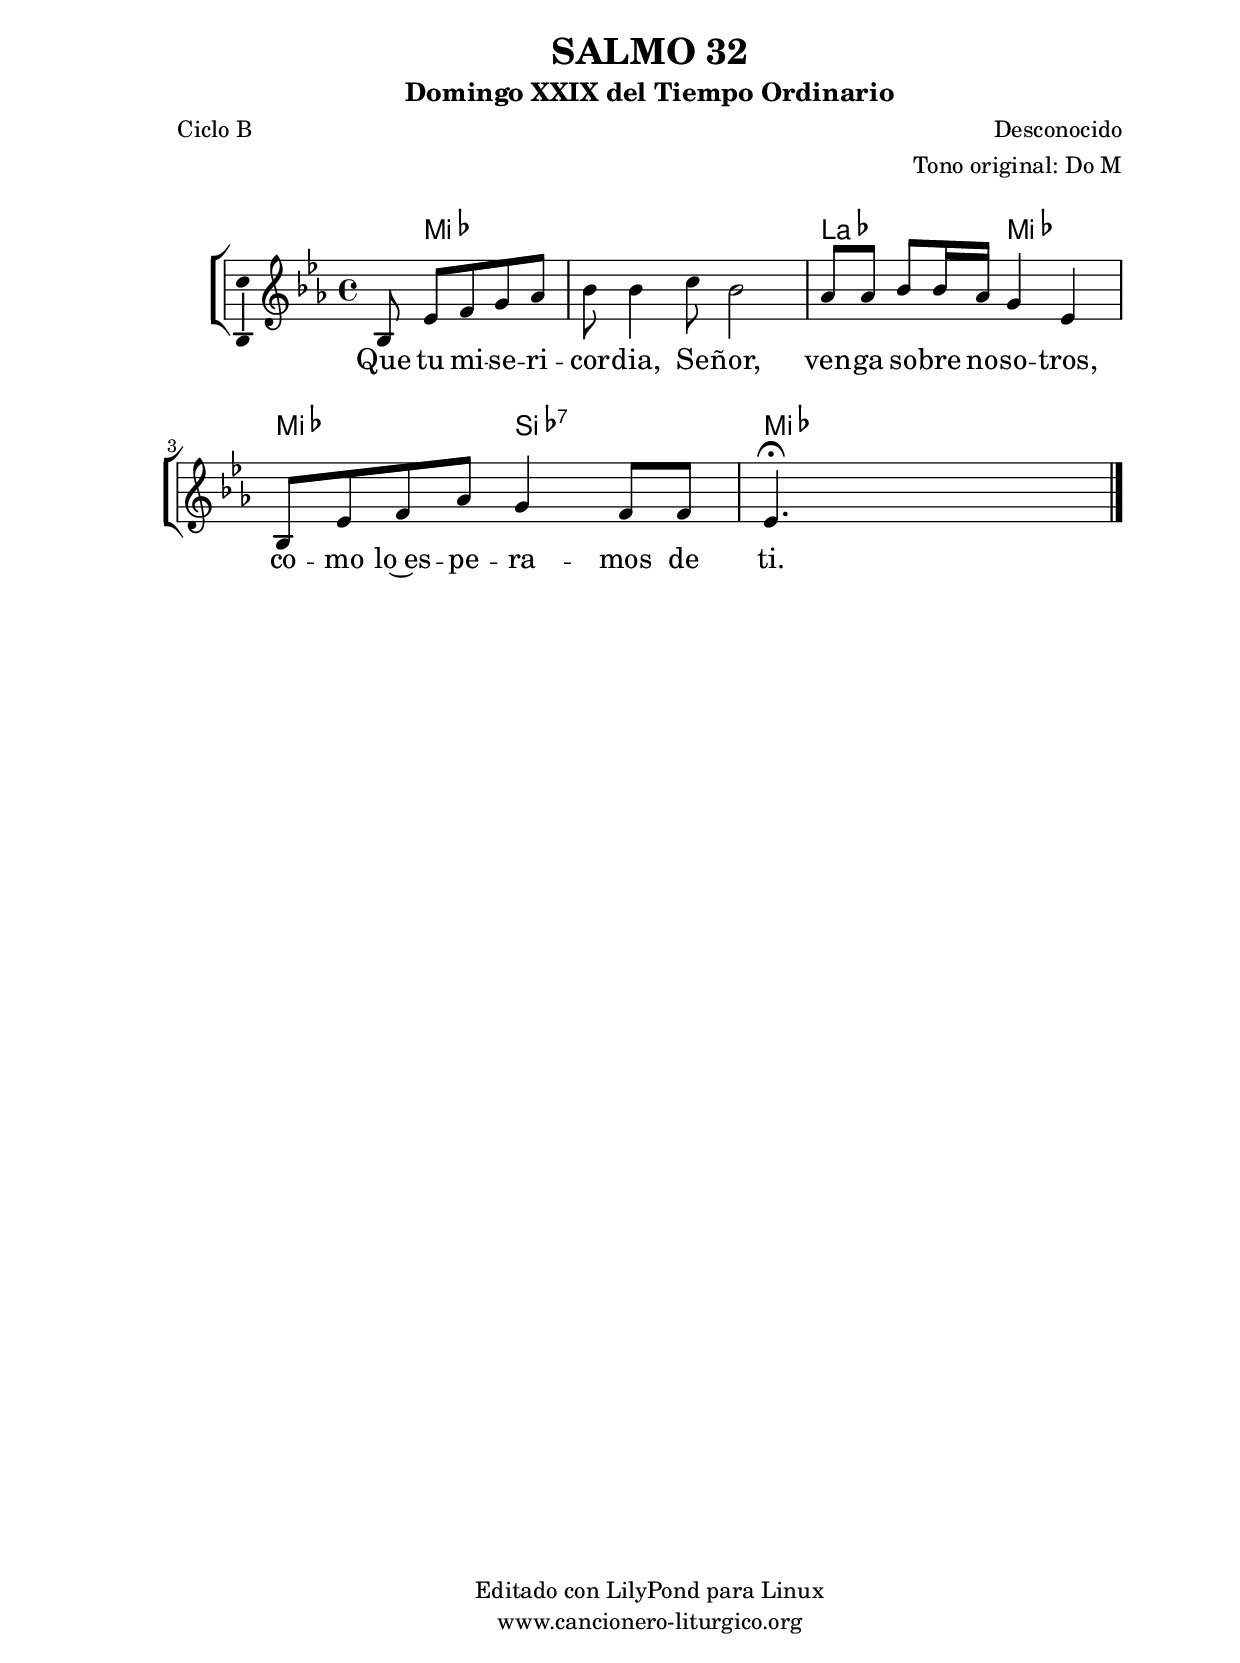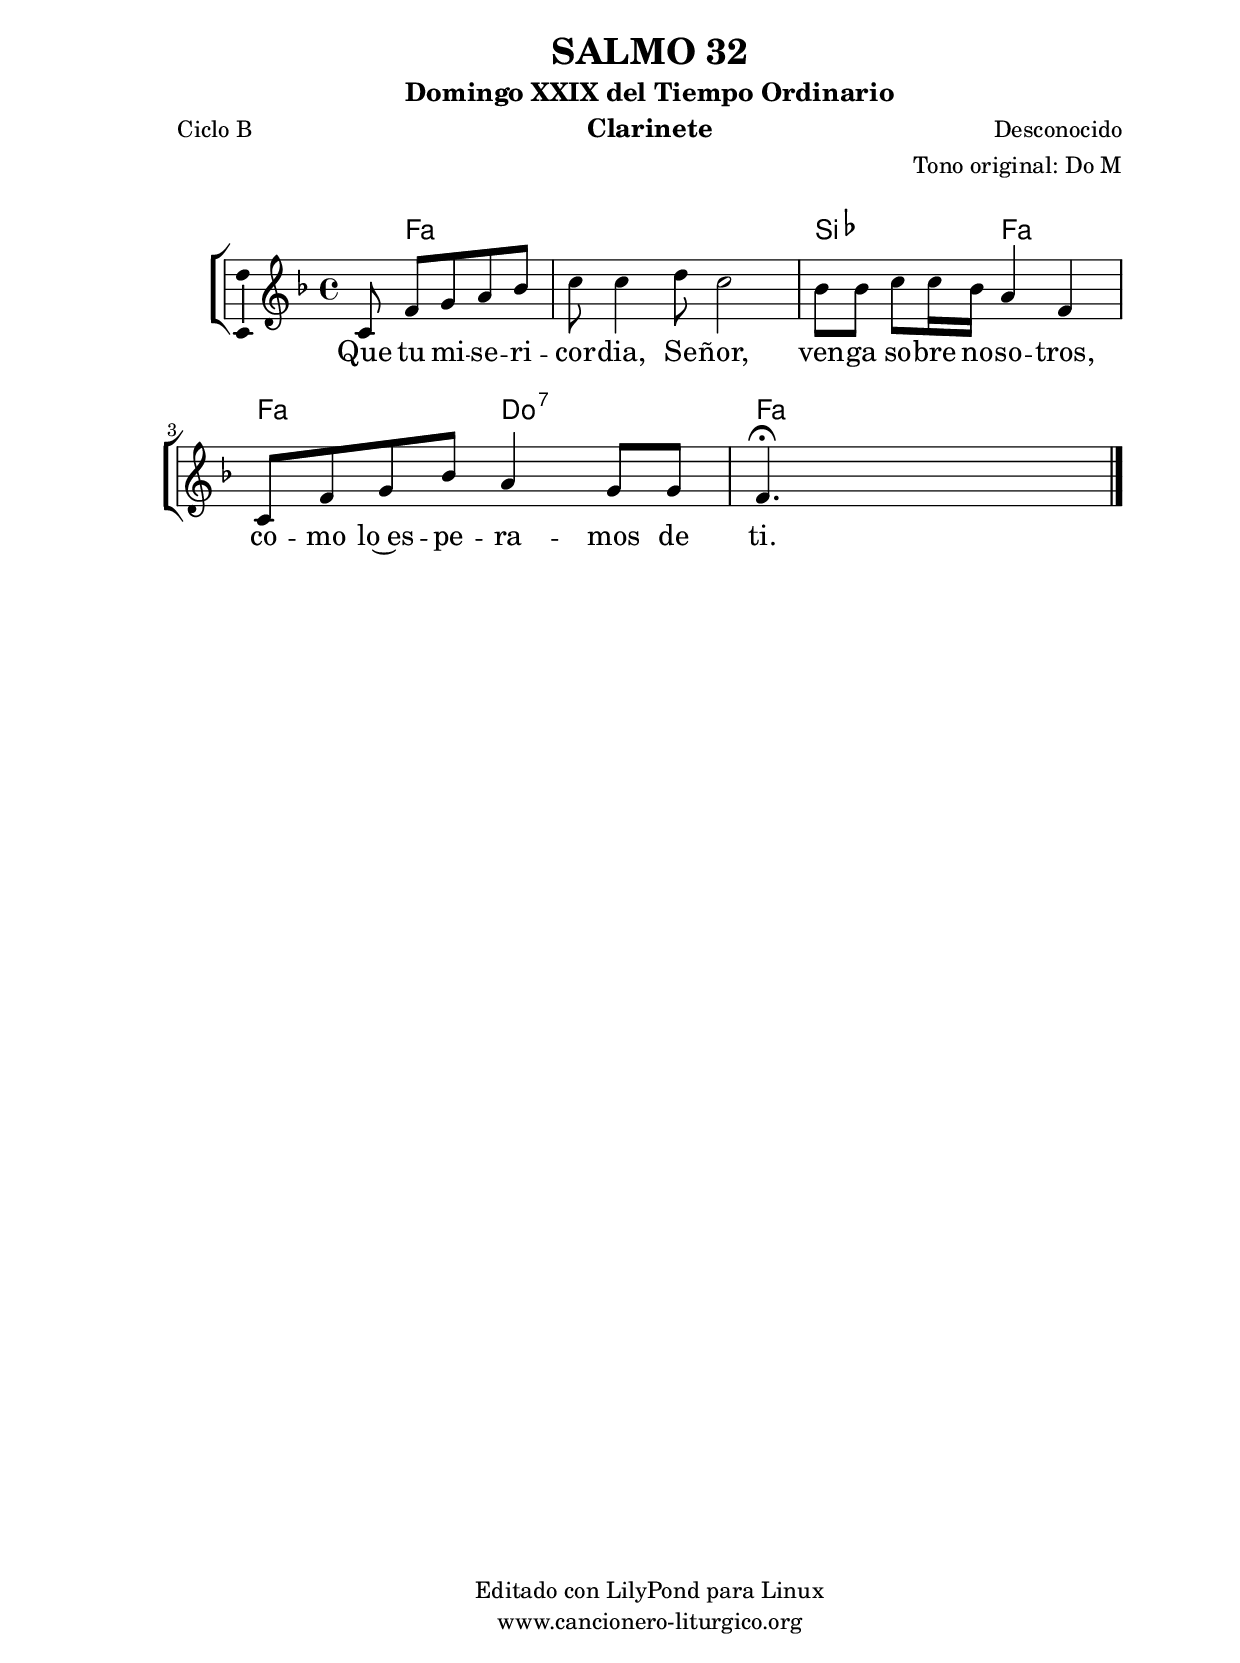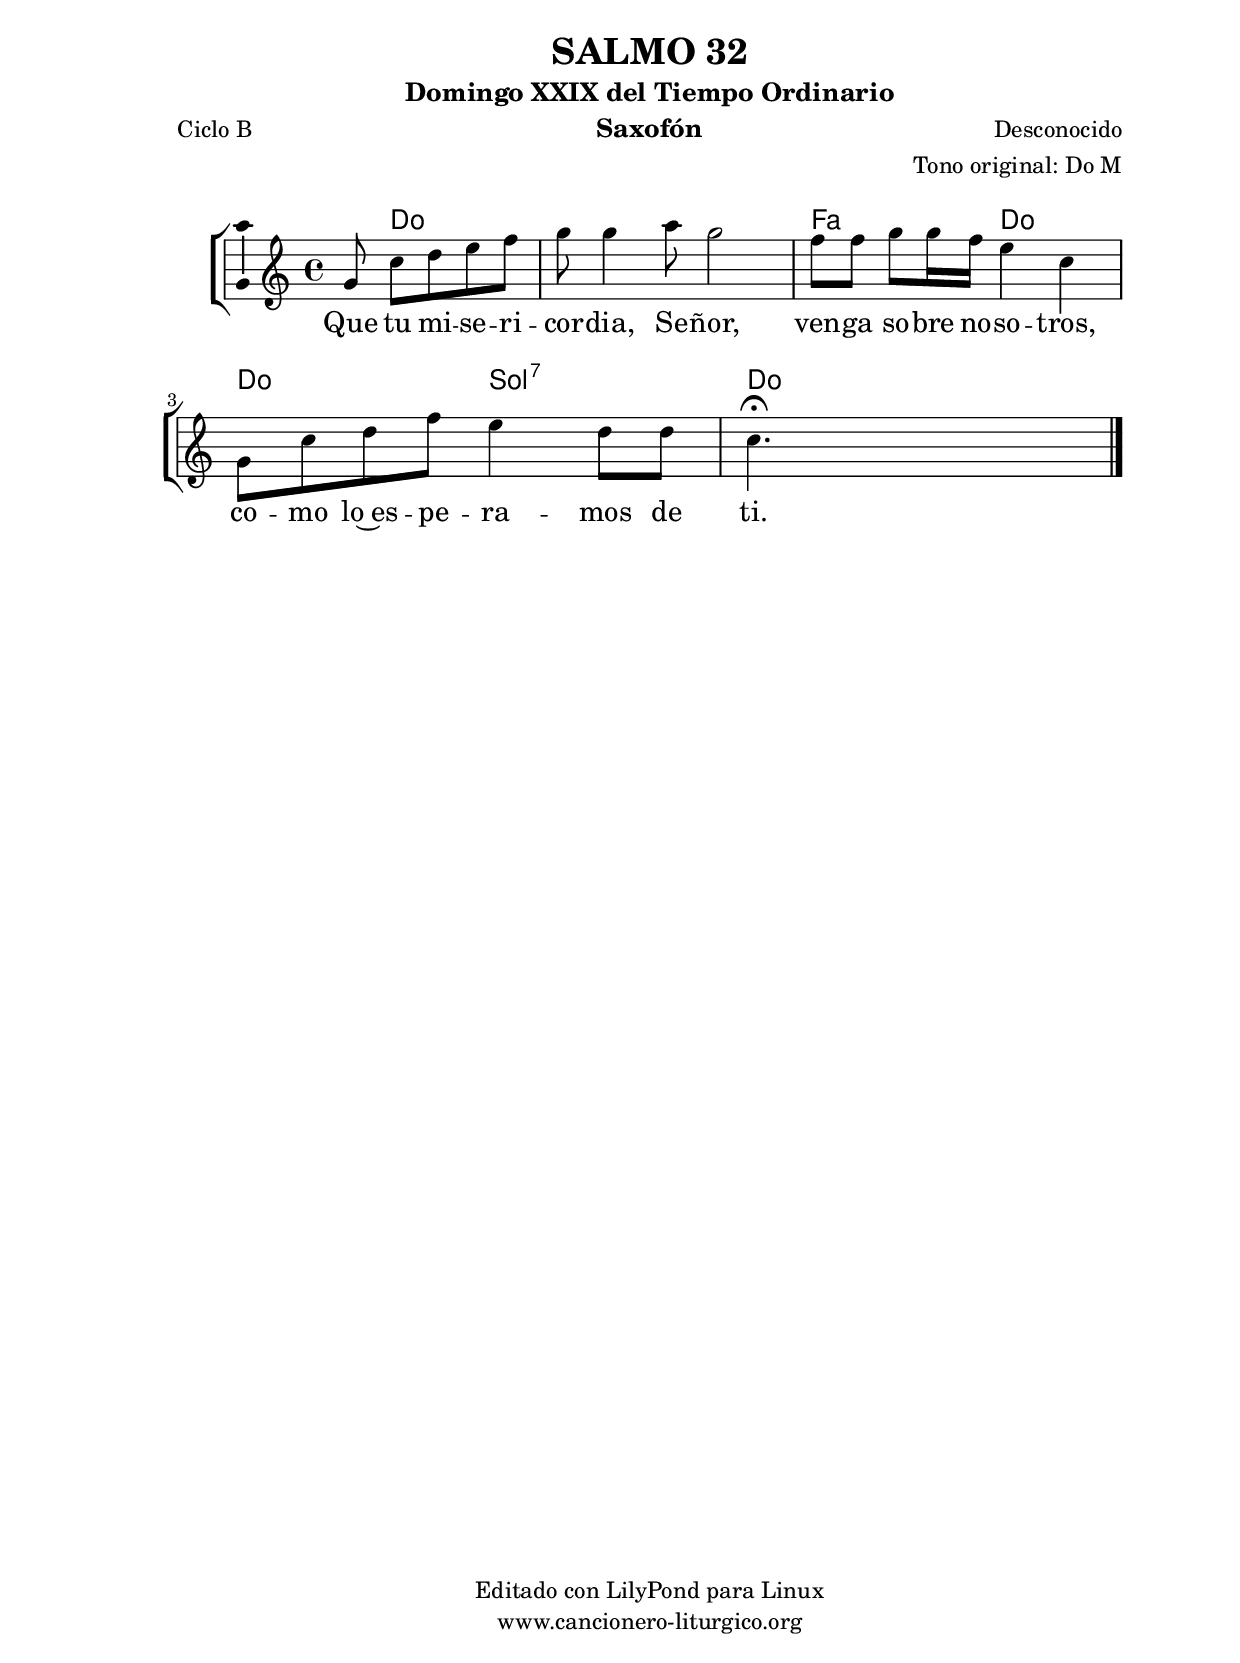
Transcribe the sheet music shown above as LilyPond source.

%
%para convertir .midi en .wav:
%timidity filename.midi -Ow -o finename.wav
%
%
%Para convertir de .wav a .mp3:
%lame -h -m j filename.wav
%
%
%para escuchar el midi:
%timidity nombrefichero.midi
%


%versión de lilypond para la que se ha escrito esta partitura:
\version "2.16.0"

	%Tamaño papel
	#(set-default-paper-size "a4")
	%Tamaño partitura
	#(set-global-staff-size 20)
	%No responde al pulsar sobre una nota
	#(ly:set-option 'point-and-click #f)

%parámetros del encabezamiento:
\header {
	title = "SALMO 32"
	subtitle = "Domingo XXIX del Tiempo Ordinario"
	composer = "Desconocido"
	poet = "Ciclo B"
	meter = ""
	arranger = "Tono original: Do M"
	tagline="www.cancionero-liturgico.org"
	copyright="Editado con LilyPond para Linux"
	}

%parámetros asociados al papel:
\paper  {
	oddHeaderMarkup = \markup {\fill-line { \on-the-fly #not-first-page \fromproperty #'header:title \on-the-fly #not-first-page \fromproperty #'header:composer }}
	evenHeaderMarkup = \markup {\fill-line { \fromproperty #'header:composer \fromproperty #'header:title }}
	#(set-paper-size "a4")
	print-page-number = ##f
	first-page-number = 1
	print-first-page-number = ##f
%	head-separation = 3.0 \cm
	top-margin = 2.0 \cm
	bottom-margin = 0.5\cm
%%%	bottom-margin = -1.0\cm
	left-margin = 3.0 \cm
	line-width = 16.0 \cm 
	indent = 8\mm
	interscoreline = 2.\mm
	between-system-space = 15\mm
%	para que las partituras no llenen la hoja:
	ragged-bottom = ##t
%	idem para la última hoja:
	ragged-last-bottom = ##f
%	para que las partituras llenen el ancho del papel:
	ragged-last = ##f
	after-title-space = 2.5 \cm
%page-count=1
%system-count=1

	%Flexible Vertical Spacing
%	markup-markup-spacing =
%	#'((basic-distance . 15) (minimum-distance . 15) (padding . 3))
	markup-system-spacing =
	#'((basic-distance . 15) (minimum-distance . 15) (padding . 3))
	system-system-spacing =
	#'((basic-distance . 15) (minimum-distance . 15) (padding . 3))
	score-system-spacing =
	#'((basic-distance . 15) (minimum-distance . 15) (padding . 5))
%	top-system-spacing = % header
%	#'((basic-distance . 8) (minimum-distance . 0) (padding . 3))
%	top-markup-spacing =
%	#'((basic-distance . 20) (minimum-distance . 20) (padding . 3))
	last-bottom-spacing = % footer
	#'((basic-distance . 5) (minimum-distance . 5) (padding . 3))
%	score-markup-spacing =
%	#'((basic-distance . 16) (minimum-distance . 13) (padding . 3))

	}


%parámetros que afectan a toda la partitura:
global =  {
	%clave de sol (G):
	\clef G
	%armadura:
	\transpose c ees
	\key c \major
	\tempo 4=80
	\set Score.tempoHideNote = ##t
	}


acordes = {
	\italianChords
	\chordmode {
	\transpose c ees
{

s8
c2 c c f c c g:7 c s

	}
	}
}

melodia = 
	\transpose c ees
{
	\relative c'{
	\time 4/4

\partial8*5 g8 c d e f
g8 g4 a8 g2
f8 f g g16 f e4 c
g8 c d f e4 d8 d
c4. \fermata s8 s2

	\bar "|."
	}
	}


texto = \lyricmode {
Que tu mi -- se -- ri -- cor -- dia, Se -- ñor, ven -- ga so -- bre no -- so -- tros,
co -- mo lo~es -- pe -- ra -- mos de ti.
	}


acordesStaff = \context ChordNames = acordesStaff <<
	\set chordChanges = ##t
	\acordes
	>>


vozStaff = \context Voice = vozStaff
\with {\consists "Ambitus_engraver"}
<<
%	\set Staff.instrumentName = ""
%	\set Staff.shortInstrumentName = ""
%	\set Staff.midiInstrument = #"clarinet"
%	\set Staff.midiInstrument = #"cello"
%	\set Staff.midiInstrument = #"flute"
	\set Staff.midiInstrument = #"electric guitar (jazz)"
%	\set Staff.midiInstrument = #"english horn"
%	\set Staff.midiInstrument = #"violin"
%	\set Staff.midiInstrument = #"glockenspiel"
	\set Staff.midiMinimumVolume = #0.7
	\set Staff.midiMaximumVolume = #0.9
	\global
	\melodia
	>>


textoStaff = \context Lyrics = textoStaff <<
	\lyricsto vozStaff \texto
	>>

\book {
	\score {
		\context ChoirStaff {
			\override StaffGroup.SystemStartBracket #'collapse-height = #1
			\override Score.SystemStartBar #'collapse-height = #1
			<<
			\acordesStaff
			\vozStaff
			\textoStaff
			>>
			}
		\layout {
	    		\context {
				\Lyrics
				\override LyricText #'font-size = #2
				}
	   		 \context {
				\Score
				%fontSize = #3
				\override StaffSymbol #'staff-space = #(magstep +3)
				%\override Beam #'thickness = #0.55
				%\override SpacingSpanner #'spacing-increment = #1.0
				%\override Slur #'height-limit = #1.5
				}
			}
		}
	\score {
		\unfoldRepeats
		\context ChoirStaff {
			<<
			\acordesStaff
			\vozStaff
			>>
			}
		\midi {
	  		\context {
	  			\Score
				tempoWholesPerMinute = #(ly:make-moment 70 4)
				}
			}
		}
	}

%Partitura para clarinete
#(define output-suffix "C")
\book {
	\header{
		instrument = "Clarinete"
		}
	\score {
		\context ChoirStaff {
			\override StaffGroup.SystemStartBracket #'collapse-height = #1
			\override Score.SystemStartBar #'collapse-height = #1
\transpose c d
			<<
			\acordesStaff
			\vozStaff
			\textoStaff
			>>
			}
		\layout {
	    		\context {
				\Lyrics
				\override LyricText #'font-size = #2
				}
	   		 \context {
				\Score
				%fontSize = #3
				\override StaffSymbol #'staff-space = #(magstep +3)
				%\override Beam #'thickness = #0.55
				%\override SpacingSpanner #'spacing-increment = #1.0
				%\override Slur #'height-limit = #1.5
				}
			}
		}
	}

%Partitura para saxofón
#(define output-suffix "S")
\book {
	\header{
		instrument = "Saxofón"
		}
	\score {
		\context ChoirStaff {
			\override StaffGroup.SystemStartBracket #'collapse-height = #1
			\override Score.SystemStartBar #'collapse-height = #1
\transpose c a
			<<
			\acordesStaff
			\vozStaff
			\textoStaff
			>>
			}
		\layout {
	    		\context {
				\Lyrics
				\override LyricText #'font-size = #2
				}
	   		 \context {
				\Score
				%fontSize = #3
				\override StaffSymbol #'staff-space = #(magstep +3)
				%\override Beam #'thickness = #0.55
				%\override SpacingSpanner #'spacing-increment = #1.0
				%\override Slur #'height-limit = #1.5
				}
			}
		}
	}

